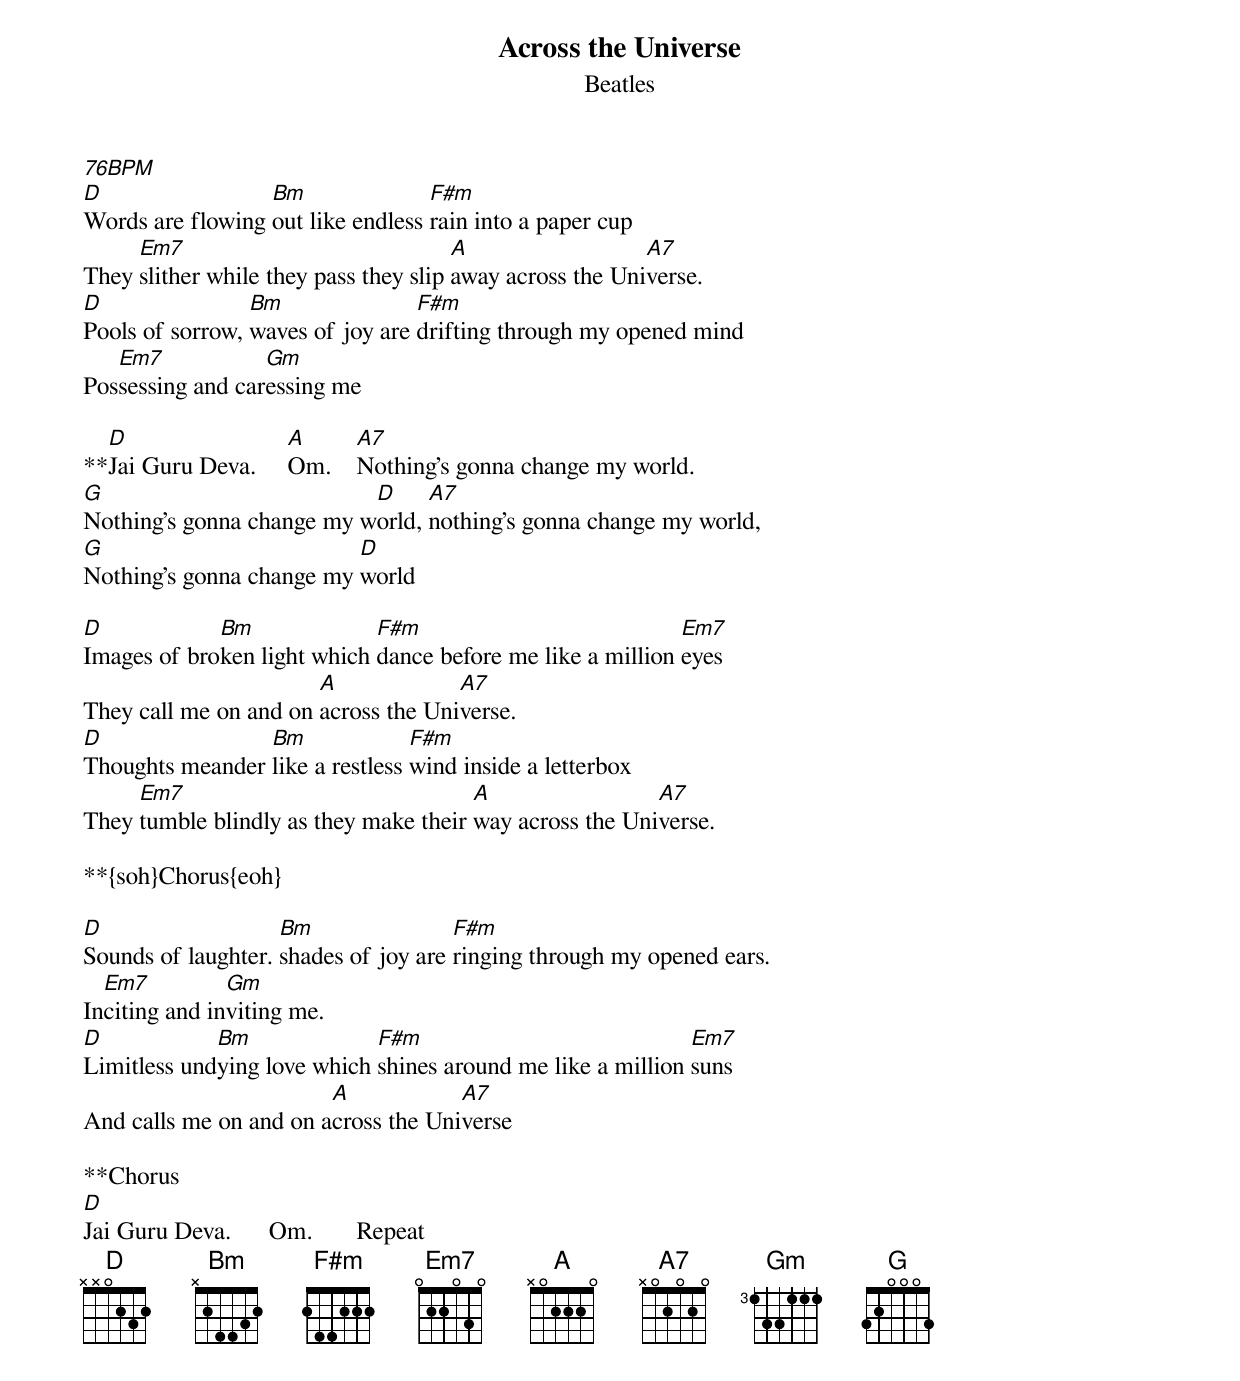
{title:Across the Universe}
{subtitle:Beatles}
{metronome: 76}
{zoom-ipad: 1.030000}
[76BPM]
[D]Words are flowing [Bm]out like endless [F#m]rain into a paper cup
They [Em7]slither while they pass they slip [A]away across the Uni[A7]verse.
[D]Pools of sorrow, [Bm]waves of joy are [F#m]drifting through my opened mind
Pos[Em7]sessing and car[Gm]essing me

**[D]Jai Guru Deva.     [A]Om.    [A7]Nothing's gonna change my world.
[G]Nothing's gonna change my w[D]orld, [A7]nothing's gonna change my world,
[G]Nothing's gonna change my [D]world

[D]Images of bro[Bm]ken light which [F#m]dance before me like a million [Em7]eyes
They call me on and on [A]across the Uni[A7]verse.
[D]Thoughts meander [Bm]like a restless [F#m]wind inside a letterbox
They [Em7]tumble blindly as they make their [A]way across the Uni[A7]verse.

**{soh}Chorus{eoh}

[D]Sounds of laughter. [Bm]shades of joy are [F#m]ringing through my opened ears.
In[Em7]citing and in[Gm]viting me.
[D]Limitless und[Bm]ying love which [F#m]shines around me like a million [Em7]suns
And calls me on and on a[A]cross the Uni[A7]verse

**Chorus
[D]Jai Guru Deva.      Om.       Repeat
